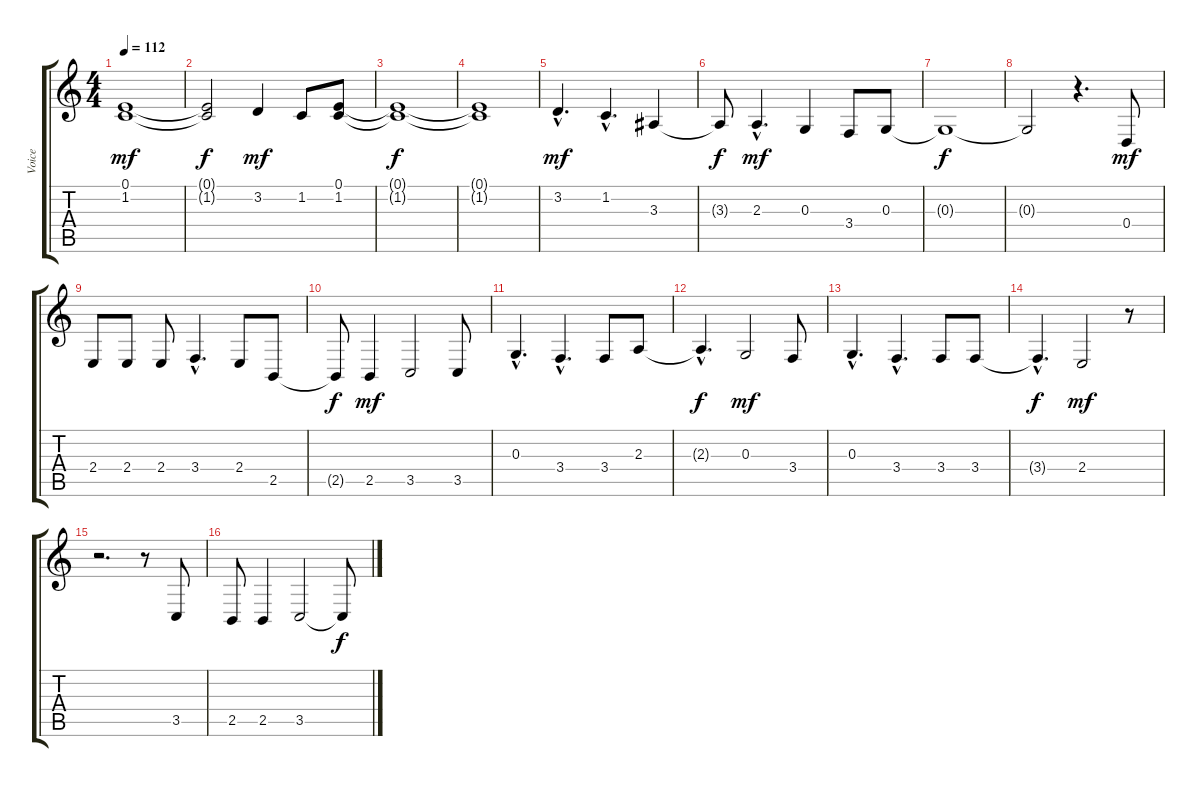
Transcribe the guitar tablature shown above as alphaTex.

\track ("Voice" "Voice") {instrument brightacousticpiano}
\staff {score tabs}
\tuning (E4 B3 G3 D3 A2 E2) {hide}
\ts (4 4)
\tempo 112
\clef g2
\ks c
(0.1 1.2).1{dy mf} |
(0.1{t} 1.2{t}).2{dy f} 3.2.4{dy mf} 1.2.8 (0.1 1.2).8 |
(0.1{t} 1.2{t}).1{dy f} |
(0.1{t} 1.2{t}).1 |
3.2{hac}.4{d dy mf} 1.2{hac}.4{d} 3.3.4 |
3.3{t}.8{dy f} 2.3{hac}.4{d dy mf} 0.3.4 3.4.8 0.3.8 |
0.3{t}.1{dy f} |
0.3{t}.2 r.4{d} 0.4.8{dy mf} |
2.4.8 2.4.8 2.4.8 3.4{hac}.4{d} 2.4.8 2.5.8 |
2.5{t}.8{dy f} 2.5.4{dy mf} 3.5.2 3.5.8 |
0.3{hac}.4{d} 3.4{hac}.4{d} 3.4.8 2.3.8 |
2.3{hac t}.4{d dy f} 0.3.2{dy mf} 3.4.8 |
0.3{hac}.4{d} 3.4{hac}.4{d} 3.4.8 3.4.8 |
3.4{hac t}.4{d dy f} 2.4.2{dy mf} r.8 |
r.2{d} r.8 3.5.8 |
2.5.8 2.5.4 3.5.2 3.5{t}.8{dy f}
